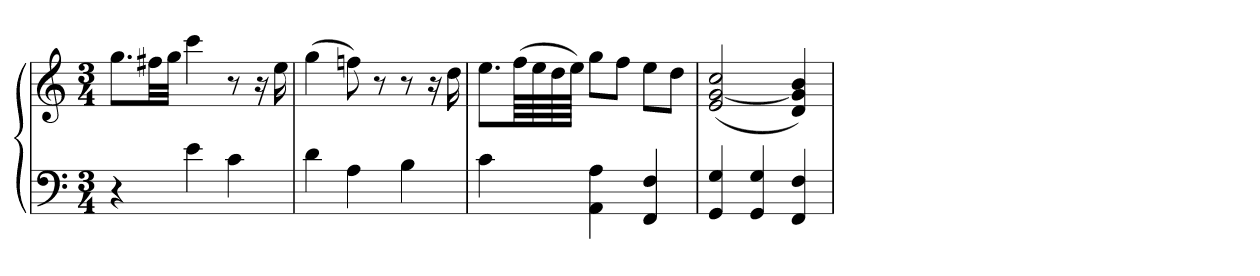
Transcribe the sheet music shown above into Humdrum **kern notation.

**kern	**kern
*part1	*part1
*staff2	*staff1
*clefF4	*clefG2
*k[]	*k[]
*M3/4	*M3/4
=	=
4r	8.ggL
.	32ff#XLL
.	32ggJJJ
4e	4ccc
4c	8r
.	16r
.	16ee
=	=
4d	(4gg
4A	8ffn)
.	8r
4B	8r
.	16r
.	16dd
=	=
4c	8.eeL
.	(64ffLLL
.	64ee
.	64dd
.	64eeJJJJ)
4AA 4A	8ggL
.	8ffJ
4FF 4F	8eeL
.	8ddJ
=	=
4GG 4G	(2e [2g 2cc
4GG 4G	.
4FF 4F	4d 4g] 4b)
=	=
*-	*-
